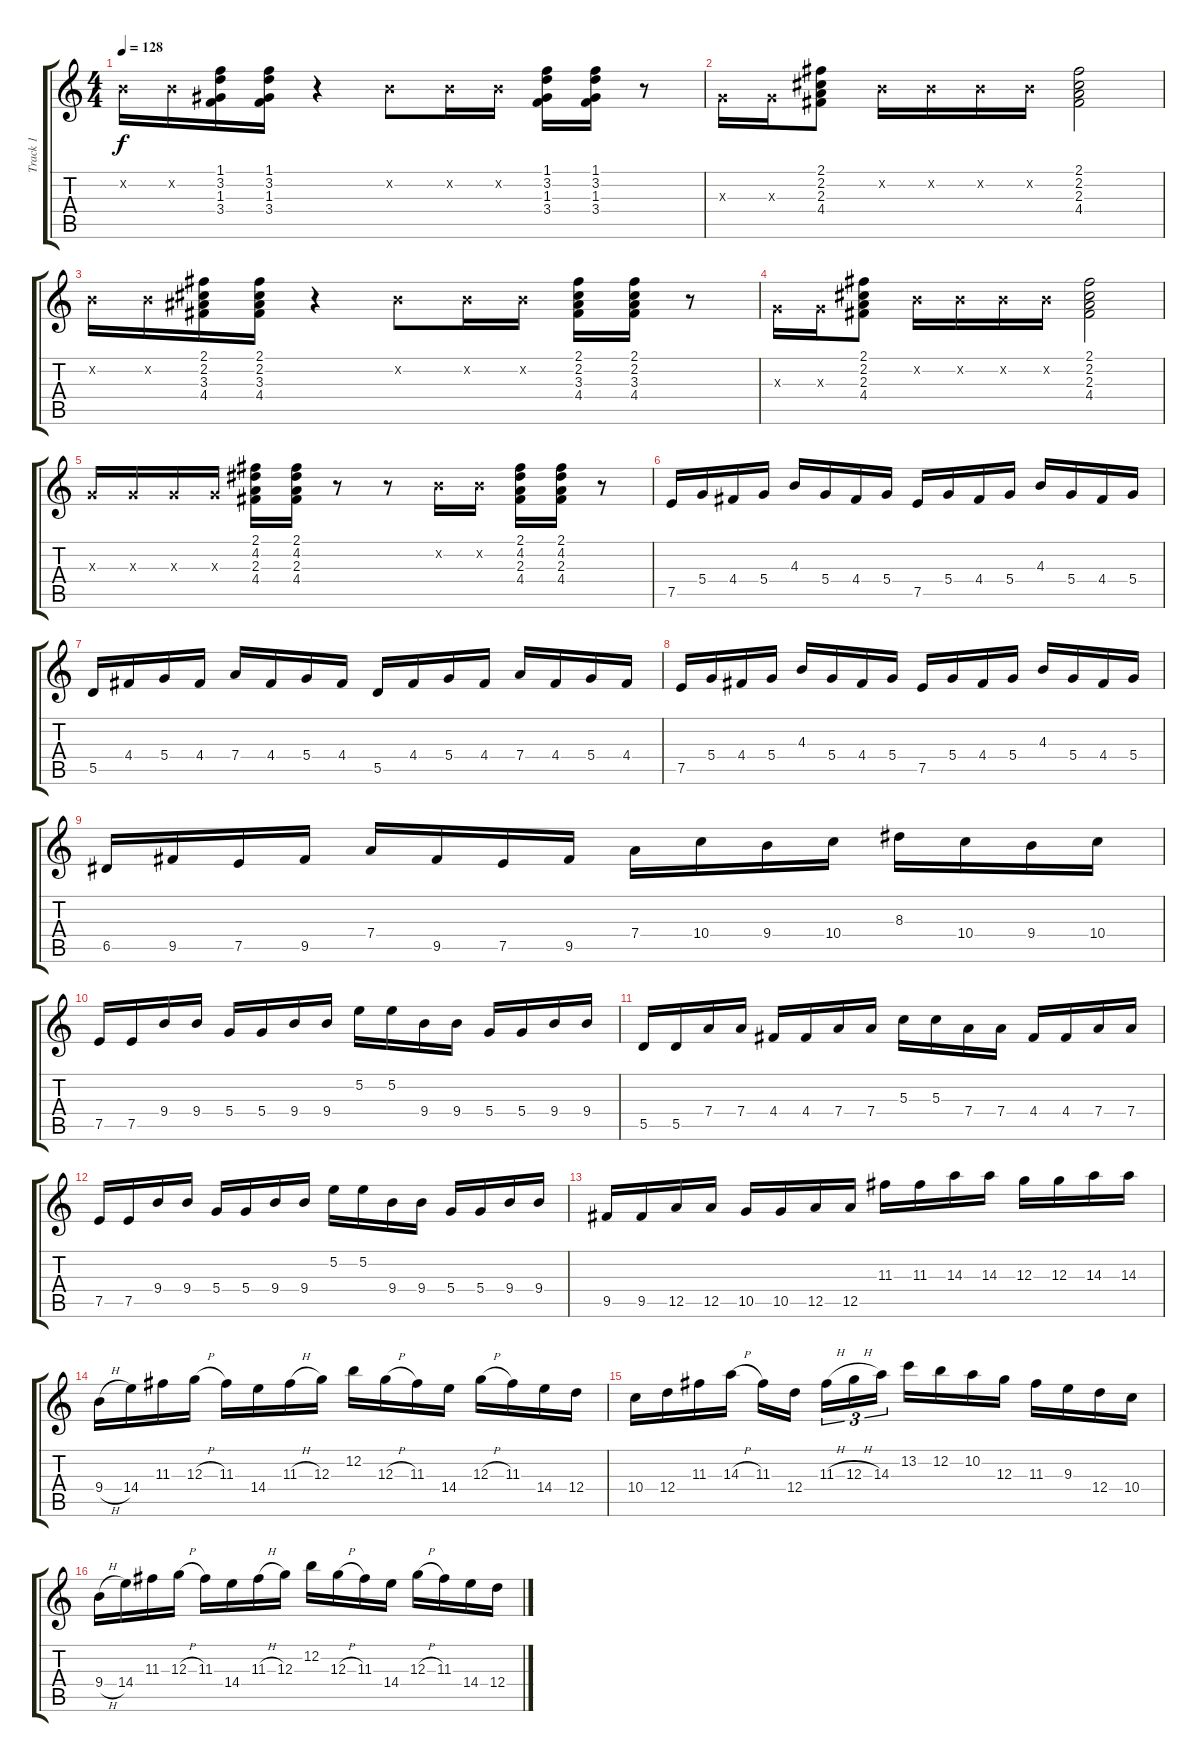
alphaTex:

\track ("Track 1" "Track 1") {instrument overdrivenguitar}
\staff {score tabs}
\tuning (E4 B3 G3 D3 A2 E2) {hide}
\ts (4 4)
\tempo 128
\clef g2
\ks c
0.2{x}.16{dy f} 0.2{x}.16 (1.1 3.2 1.3 3.4).16 (1.1 3.2 1.3 3.4).16 r.4 0.2{x}.8 0.2{x}.16 0.2{x}.16 (1.1 3.2 1.3 3.4).16 (1.1 3.2 1.3 3.4).16 r.8 |
0.3{x}.16 0.3{x}.16 (2.1 2.2 2.3 4.4).8 0.2{x}.16 0.2{x}.16 0.2{x}.16 0.2{x}.16 (2.1 2.2 2.3 4.4).2 |
0.2{x}.16 0.2{x}.16 (2.1 2.2 3.3 4.4).16 (2.1 2.2 3.3 4.4).16 r.4 0.2{x}.8 0.2{x}.16 0.2{x}.16 (2.1 2.2 3.3 4.4).16 (2.1 2.2 3.3 4.4).16 r.8 |
0.3{x}.16 0.3{x}.16 (2.1 2.2 2.3 4.4).8 0.2{x}.16 0.2{x}.16 0.2{x}.16 0.2{x}.16 (2.1 2.2 2.3 4.4).2 |
0.3{x}.16 0.3{x}.16 0.3{x}.16 0.3{x}.16 (2.1 4.2 2.3 4.4).16 (2.1 4.2 2.3 4.4).16 r.8 r.8 0.2{x}.16 0.2{x}.16 (2.1 4.2 2.3 4.4).16 (2.1 4.2 2.3 4.4).16 r.8 |
7.5.16 5.4.16 4.4.16 5.4.16 4.3.16 5.4.16 4.4.16 5.4.16 7.5.16 5.4.16 4.4.16 5.4.16 4.3.16 5.4.16 4.4.16 5.4.16 |
5.5.16 4.4.16 5.4.16 4.4.16 7.4.16 4.4.16 5.4.16 4.4.16 5.5.16 4.4.16 5.4.16 4.4.16 7.4.16 4.4.16 5.4.16 4.4.16 |
7.5.16 5.4.16 4.4.16 5.4.16 4.3.16 5.4.16 4.4.16 5.4.16 7.5.16 5.4.16 4.4.16 5.4.16 4.3.16 5.4.16 4.4.16 5.4.16 |
6.5.16 9.5.16 7.5.16 9.5.16 7.4.16 9.5.16 7.5.16 9.5.16 7.4.16 10.4.16 9.4.16 10.4.16 8.3.16 10.4.16 9.4.16 10.4.16 |
7.5.16 7.5.16 9.4.16 9.4.16 5.4.16 5.4.16 9.4.16 9.4.16 5.2.16 5.2.16 9.4.16 9.4.16 5.4.16 5.4.16 9.4.16 9.4.16 |
5.5.16 5.5.16 7.4.16 7.4.16 4.4.16 4.4.16 7.4.16 7.4.16 5.3.16 5.3.16 7.4.16 7.4.16 4.4.16 4.4.16 7.4.16 7.4.16 |
7.5.16 7.5.16 9.4.16 9.4.16 5.4.16 5.4.16 9.4.16 9.4.16 5.2.16 5.2.16 9.4.16 9.4.16 5.4.16 5.4.16 9.4.16 9.4.16 |
9.5.16 9.5.16 12.5.16 12.5.16 10.5.16 10.5.16 12.5.16 12.5.16 11.3.16 11.3.16 14.3.16 14.3.16 12.3.16 12.3.16 14.3.16 14.3.16 |
9.4{h}.16 14.4.16 11.3.16 12.3{h}.16 11.3.16 14.4.16 11.3{h}.16 12.3.16 12.2.16 12.3{h}.16 11.3.16 14.4.16 12.3{h}.16 11.3.16 14.4.16 12.4.16 |
10.4.16 12.4.16 11.3.16 14.3{h}.16 11.3.16 12.4.16 11.3{h}.16{tu (3 2)} 12.3{h}.16{tu (3 2)} 14.3.16{tu (3 2)} 13.2.16 12.2.16 10.2.16 12.3.16 11.3.16 9.3.16 12.4.16 10.4.16 |
9.4{h}.16 14.4.16 11.3.16 12.3{h}.16 11.3.16 14.4.16 11.3{h}.16 12.3.16 12.2.16 12.3{h}.16 11.3.16 14.4.16 12.3{h}.16 11.3.16 14.4.16 12.4.16
